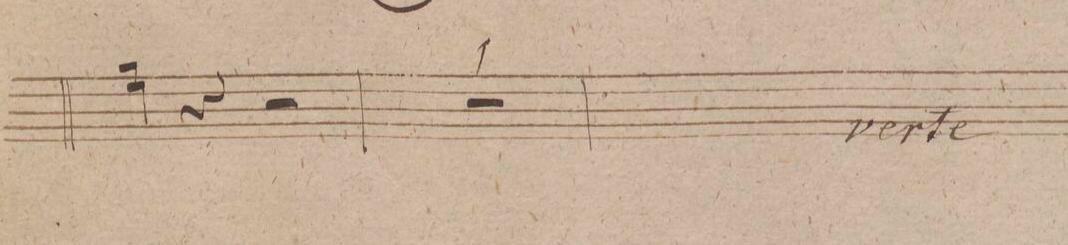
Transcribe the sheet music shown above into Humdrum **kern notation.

**kern	**dynam
*I"Violino 2do	*
*clefG2	*
*k[f#c#g#d#]	*
*met(c)	*
*M4/4	*
*Xtremolo	*
4gg#\ 4ee\	.
4r	.
2r	.
=34	=34
1r	.
=35	=35
*-	*-
